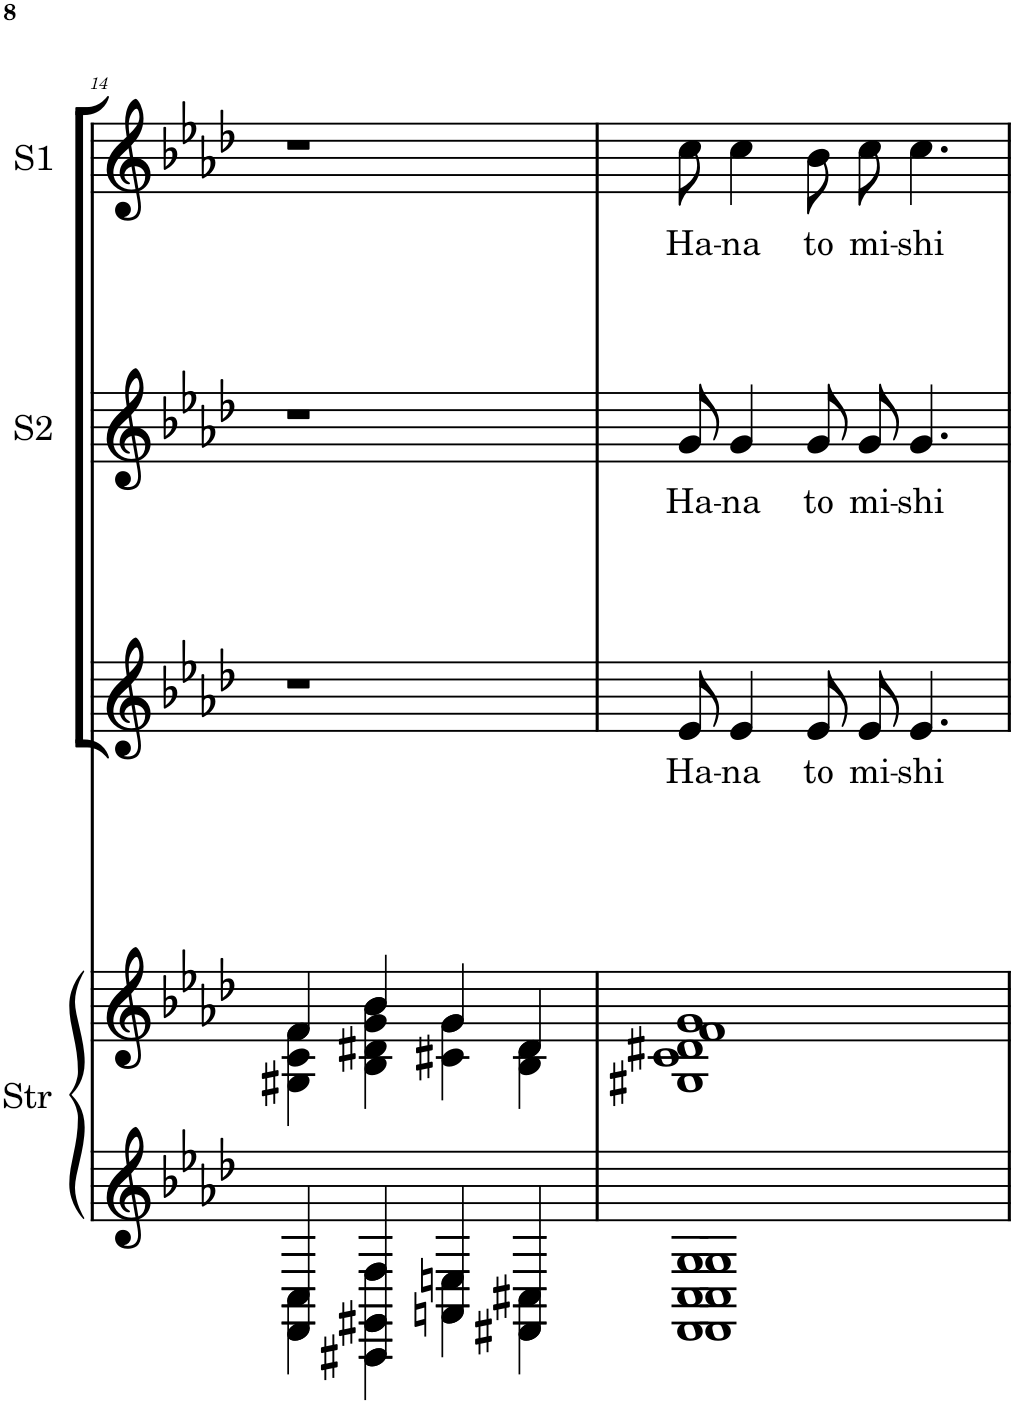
**kern	**kern	**kern	**text	**kern	**text	**kern	**text
*part4	*part4	*part3	*part3	*part2	*part2	*part1	*part1
*staff5	*staff4	*staff3	*staff3	*staff2	*staff2	*staff1	*staff1
*I"Strings	*	*I"Alto	*	*I"Soprano 2	*	*I"Soprano 1	*
*I'Str	*	*	*	*I'S2	*	*I'S1	*
!!LO:PB:g=z
*clefG2	*clefG2	*clefG2	*	*clefG2	*	*clefG2	*
*k[b-e-a-d-]	*k[b-e-a-d-]	*k[b-e-a-d-]	*	*k[b-e-a-d-]	*	*k[b-e-a-d-]	*
*A-:	*A-:	*A-:	*	*A-:	*	*A-:	*
*M4/4	*M4/4	*M4/4	*	*M4/4	*	*M4/4	*
=14	=14	=14	=14	=14	=14	=14	=14
*^	*^	*	*	*	*	*	*
4FF/ 4C/	4FF\ 4C\	4f/	4G#X\ 4c\ 4f\	1r	.	1r	.	1r	.
4CC#X/ 4GG#X/ 4F/	4CC#\ 4GG#\ 4F\	4b-/	4B-\ 4d#X\ 4g\ 4b-\	.	.	.	.	.	.
4AAn/ 4En/	4AA\ 4E\	4g/	4c#X\ 4g\	.	.	.	.	.	.
4FF#X/ 4C#X/	4FF#\ 4C#\	4d#/	4B-\ 4d#\	.	.	.	.	.	.
=15	=15	=15	=15	=15	=15	=15	=15	=15	=15
!	!	!	!	!	!LO:LY:b	!	!LO:LY:b	!	!LO:LY:b
1FF 1C 1G	1FF 1C 1G	1f	1G#X 1c 1d#X 1g	8e-/	Ha-	8g/	Ha-	8cc\	Ha-
!	!	!	!	!	!LO:LY:b	!	!LO:LY:b	!	!LO:LY:b
.	.	.	.	4e-/	-na	4g/	-na	4cc\	-na
!	!	!	!	!	!LO:LY:b	!	!LO:LY:b	!	!LO:LY:b
.	.	.	.	8e-/	to	8g/	to	8b-\	to
!	!	!	!	!	!LO:LY:b	!	!LO:LY:b	!	!LO:LY:b
.	.	.	.	8e-/	mi-	8g/	mi-	8cc\	mi-
!	!	!	!	!	!LO:LY:b	!	!LO:LY:b	!	!LO:LY:b
.	.	.	.	4.e-/	-shi	4.g/	-shi	4.cc\	-shi
*v	*v	*	*	*	*	*	*	*	*
*	*v	*v	*	*	*	*	*	*
=	=	=	=	=	=	=	=
*-	*-	*-	*-	*-	*-	*-	*-
